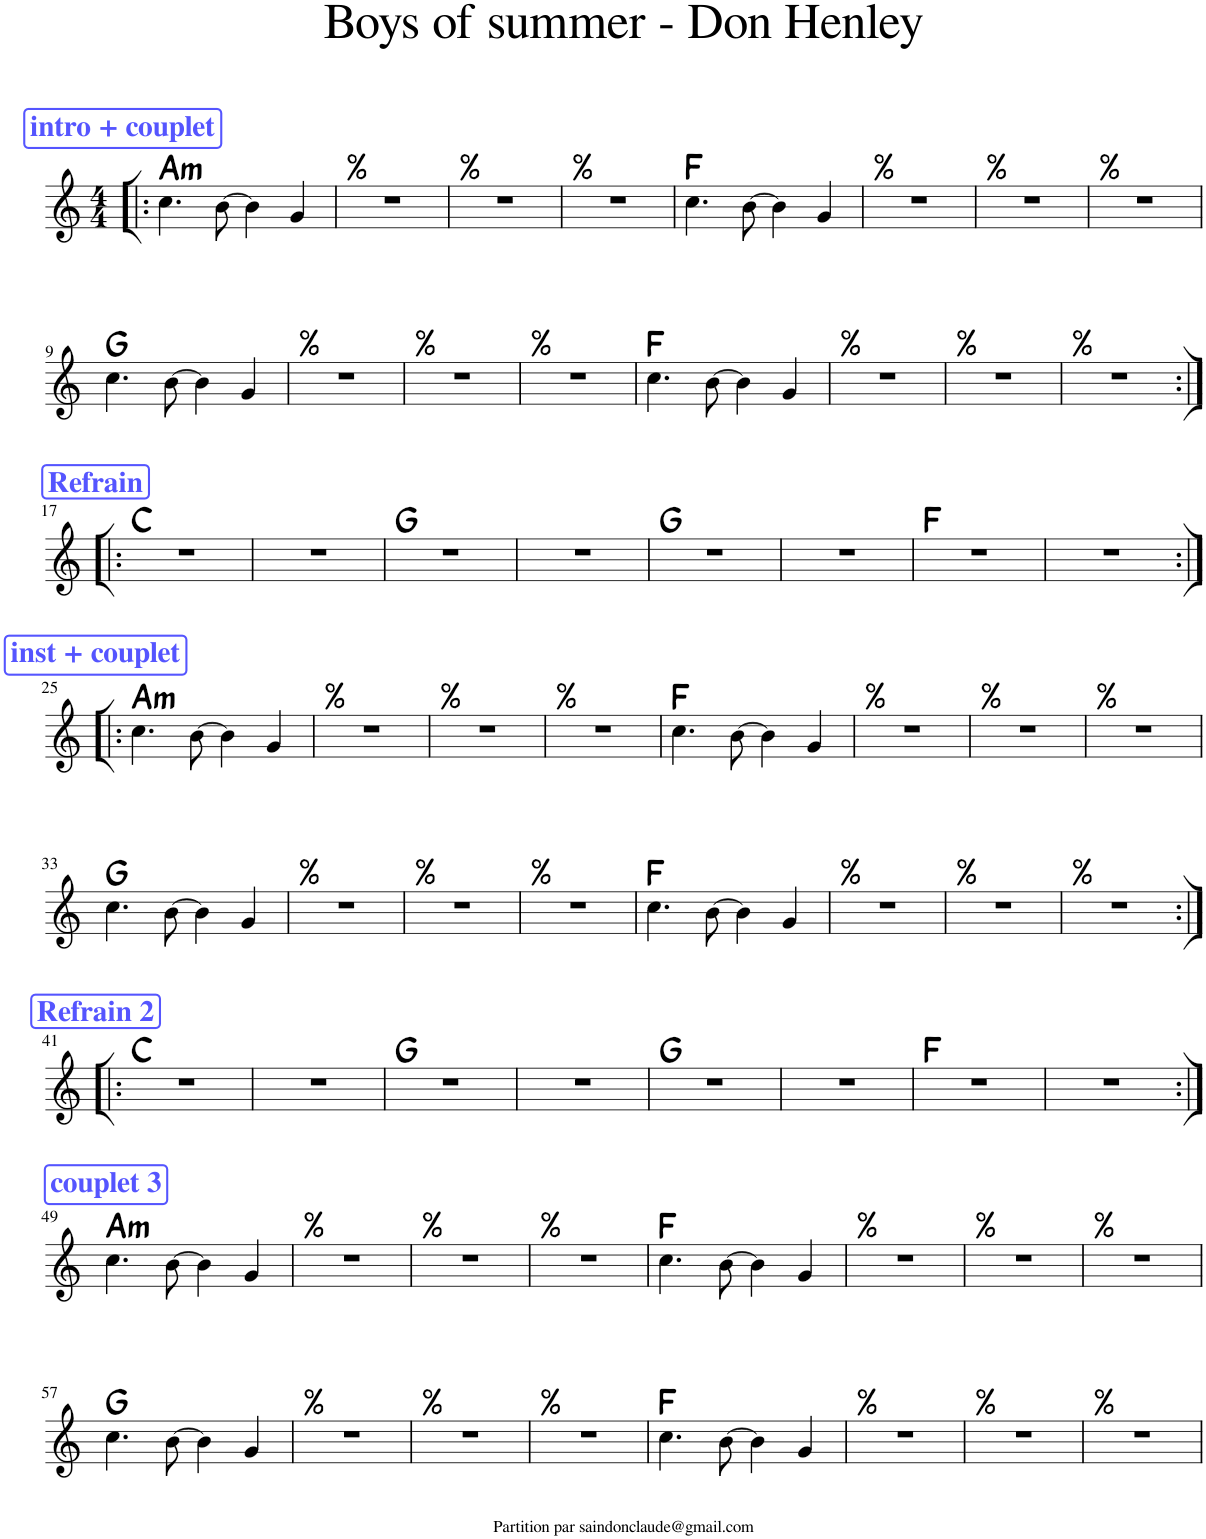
**kern	**harte
*part1	*part1
*staff1	*
*I"Piano	*
*I'Pno.	*
*clefG2	*
*k[]	*
*M4/4	*
!!LO:REH:place=s1:a:B:cj:color=#5555FF:fs=14:t=intro + couplet
=1!|:	=1!|:
!	!LO:H:kt=m
4.cc\	A:min
[8b\	.
4b\]	.
4g/	.
=2	=2
!	!LO:H:kt=%
1r	N
=3	=3
!	!LO:H:kt=%
1r	N
=4	=4
!	!LO:H:kt=%
1r	N
=5	=5
4.cc\	F:maj
[8b\	.
4b\]	.
4g/	.
=6	=6
!	!LO:H:kt=%
1r	N
=7	=7
!	!LO:H:kt=%
1r	N
=8	=8
!	!LO:H:kt=%
1r	N
!!LO:LB:g=z
=9	=9
4.cc\	G:maj
[8b\	.
4b\]	.
4g/	.
=10	=10
!	!LO:H:kt=%
1r	N
=11	=11
!	!LO:H:kt=%
1r	N
=12	=12
!	!LO:H:kt=%
1r	N
=13	=13
4.cc\	F:maj
[8b\	.
4b\]	.
4g/	.
=14	=14
!	!LO:H:kt=%
1r	N
=15	=15
!	!LO:H:kt=%
1r	N
=16	=16
!	!LO:H:kt=%
1r	N
!!LO:LB:g=z
!!LO:REH:place=s1:a:B:cj:color=#5555FF:fs=14:t=Refrain
=17:|!|:	=17:|!|:
1r	C:maj
=18	=18
1r	.
=19	=19
1r	G:maj
=20	=20
1r	.
=21	=21
1r	G:maj
=22	=22
1r	.
=23	=23
1r	F:maj
=24	=24
1r	.
!!LO:LB:g=z
!!LO:REH:place=s1:a:B:cj:color=#5555FF:fs=14:t=inst + couplet
=25:|!|:	=25:|!|:
!	!LO:H:kt=m
4.cc\	A:min
[8b\	.
4b\]	.
4g/	.
=26	=26
!	!LO:H:kt=%
1r	N
=27	=27
!	!LO:H:kt=%
1r	N
=28	=28
!	!LO:H:kt=%
1r	N
=29	=29
4.cc\	F:maj
[8b\	.
4b\]	.
4g/	.
=30	=30
!	!LO:H:kt=%
1r	N
=31	=31
!	!LO:H:kt=%
1r	N
=32	=32
!	!LO:H:kt=%
1r	N
!!LO:LB:g=z
=33	=33
4.cc\	G:maj
[8b\	.
4b\]	.
4g/	.
=34	=34
!	!LO:H:kt=%
1r	N
=35	=35
!	!LO:H:kt=%
1r	N
=36	=36
!	!LO:H:kt=%
1r	N
=37	=37
4.cc\	F:maj
[8b\	.
4b\]	.
4g/	.
=38	=38
!	!LO:H:kt=%
1r	N
=39	=39
!	!LO:H:kt=%
1r	N
=40	=40
!	!LO:H:kt=%
1r	N
!!LO:LB:g=z
!!LO:REH:place=s1:a:B:cj:color=#5555FF:fs=14:t=Refrain 2
=41:|!|:	=41:|!|:
1r	C:maj
=42	=42
1r	.
=43	=43
1r	G:maj
=44	=44
1r	.
=45	=45
1r	G:maj
=46	=46
1r	.
=47	=47
1r	F:maj
=48	=48
1r	.
!!LO:LB:g=z
!!LO:REH:place=s1:a:B:cj:color=#5555FF:fs=14:t=couplet 3
=49:|!	=49:|!
!	!LO:H:kt=m
4.cc\	A:min
[8b\	.
4b\]	.
4g/	.
=50	=50
!	!LO:H:kt=%
1r	N
=51	=51
!	!LO:H:kt=%
1r	N
=52	=52
!	!LO:H:kt=%
1r	N
=53	=53
4.cc\	F:maj
[8b\	.
4b\]	.
4g/	.
=54	=54
!	!LO:H:kt=%
1r	N
=55	=55
!	!LO:H:kt=%
1r	N
=56	=56
!	!LO:H:kt=%
1r	N
!!LO:LB:g=z
=57	=57
4.cc\	G:maj
[8b\	.
4b\]	.
4g/	.
=58	=58
!	!LO:H:kt=%
1r	N
=59	=59
!	!LO:H:kt=%
1r	N
=60	=60
!	!LO:H:kt=%
1r	N
=61	=61
4.cc\	F:maj
[8b\	.
4b\]	.
4g/	.
=62	=62
!	!LO:H:kt=%
1r	N
=63	=63
!	!LO:H:kt=%
1r	N
=64	=64
!	!LO:H:kt=%
1r	N
=	=
*-	*-
